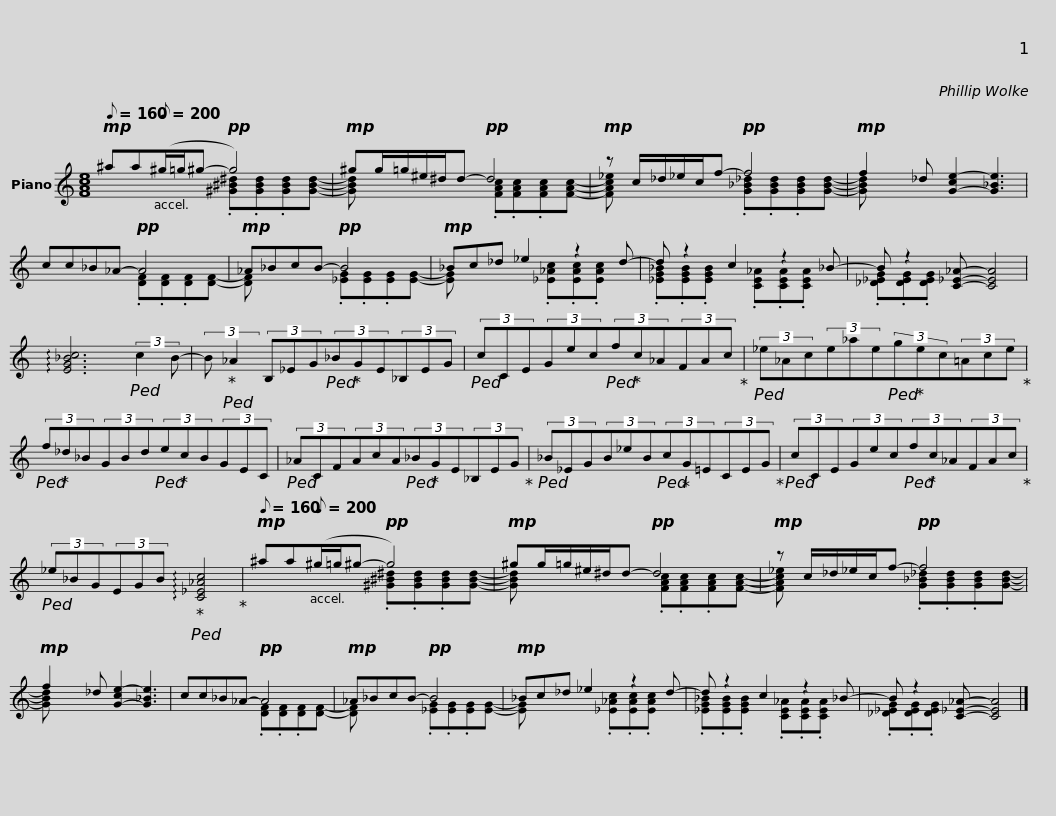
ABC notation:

X:1
%%score ( 1 2 )
L:1/8
Q:1/8=160
M:8/8
I:linebreak $
K:C
V:1 treble
V:2 treble
V:1
!mp! ^aa[Q:1/8=200](^g/=g/^g-!pp! g4) |!mp! ^gg/=g/^e/^d/d-!pp! d4 |!mp! z c/_d/_e/c/f-!pp! f4 |!mp! f2 _d [G-ce-]2 [G_Be]3 |$ cc_B_A-!pp! A4 | %5
!mp! _A_BcB-!pp! B4 |!mp! _Bc_d _e2 z2 d- | d z2 c2 z2 _B- |$ B z2 [C_E_A]- [CEA]4 | !arpeggio![EG_Bc]6!ped! (3:2:2c2 B- | %10
 (3:2:2B!ped-up!!ped! _A2 (3B,_EG!ped!(3_B!ped-up!GE(3_B,EG |!ped! (3cCE(3Gec!ped!(3f!ped-up!c_A(3FAc!ped-up! |$!ped! (3_e_Ac(3e_ae!ped!(3g!ped-up!ec(3=Ace!ped-up! |!ped! (3f!ped-up!_d_B(3GBd!ped!(3e!ped-up!cB(3GEC |!ped! (3_ACF(3AcA!ped!(3_B!ped-up!GE(3_B,EG!ped-up! |$ %15
!ped! (3_B_EG(3B_eB!ped!(3c!ped-up!G=E(3CEG!ped-up! |!ped! (3cCE(3Gec!ped!(3f!ped-up!c_A(3FAc!ped-up! |!ped! (3_e_BG(3EGB!ped-up!!ped! !arpeggio![C_E_Ac]4!ped-up! |$!mp![Q:1/8=160] ^aa[Q:1/8=200](^g/=g/^g-!pp! g4) |!mp! ^gg/=g/^e/^d/d-!pp! d4 | %20
!mp! z c/_d/_e/c/f-!pp! f4 |!mp! f2 _d [G-ce-]2 [G_Be]3 |$ cc_B_A-!pp! A4 |!mp! _A_BcB-!pp! B4 |!mp! _Bc_d _e2 z2 d- | %25
 d z2 c2 z2 _B- |$ B z2 [C_E_A]- [CEA]4 |] %27
V:2
 x4 .[^G^B^d].[GBd].[GBd][GBd]- | [GBd] x3 .[FAc].[FAc].[FAc][FAc]- | [FAc_e] x3 .[G_B_d].[GBd].[GBd][GBd]- | [GBd] x7 |$ x4 .[DF].[DF].[DF][DF]- | %5
 [DF] x3 .[_EG].[EG].[EG][EG]- | [EG] x3 .[_E_Ac].[EAc].[EAc] x | .[_EG_B].[EGB].[EGB] x .[CE_A].[CEA].[CEA] x |$ .[_D_EG].[DEG].[DEG] x5 | x8 | %10
 x8 | x8 |$ x8 | x8 | x8 |$ %15
 x8 | x8 | x8 |$ x4 .[^G^B^d].[GBd].[GBd][GBd]- | [GBd] x3 .[FAc].[FAc].[FAc][FAc]- | %20
 [FAc_e] x3 .[G_B_d].[GBd].[GBd][GBd]- | [GBd] x7 |$ x4 .[DF].[DF].[DF][DF]- | [DF] x3 .[_EG].[EG].[EG][EG]- | [EG] x3 .[_E_Ac].[EAc].[EAc] x | %25
 .[_EG_B].[EGB].[EGB] x .[CE_A].[CEA].[CEA] x |$ .[_D_EG].[DEG].[DEG] x5 |] %27
